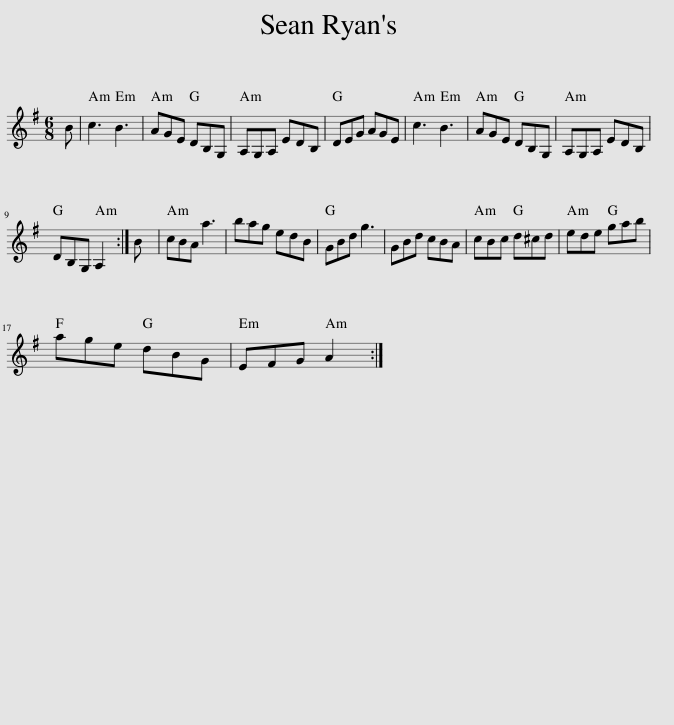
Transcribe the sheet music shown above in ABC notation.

X:1
L:1/8
M:6/8
I:linebreak $
K:G
V:1 treble
V:1
 B | c3 B3 | AGE DB,G, | A,G,A, EDB, | DEG AGE | %5
 c3 B3 | AGE DB,G, | A,G,A, EDB, |$ DB,G, A,2 :| B | %10
 cBA a3 | bag edB | GBd g3 | GBd cBA | cBc d^cd | %15
 ede gab |$ age dBG | EFG A2 :| %18
